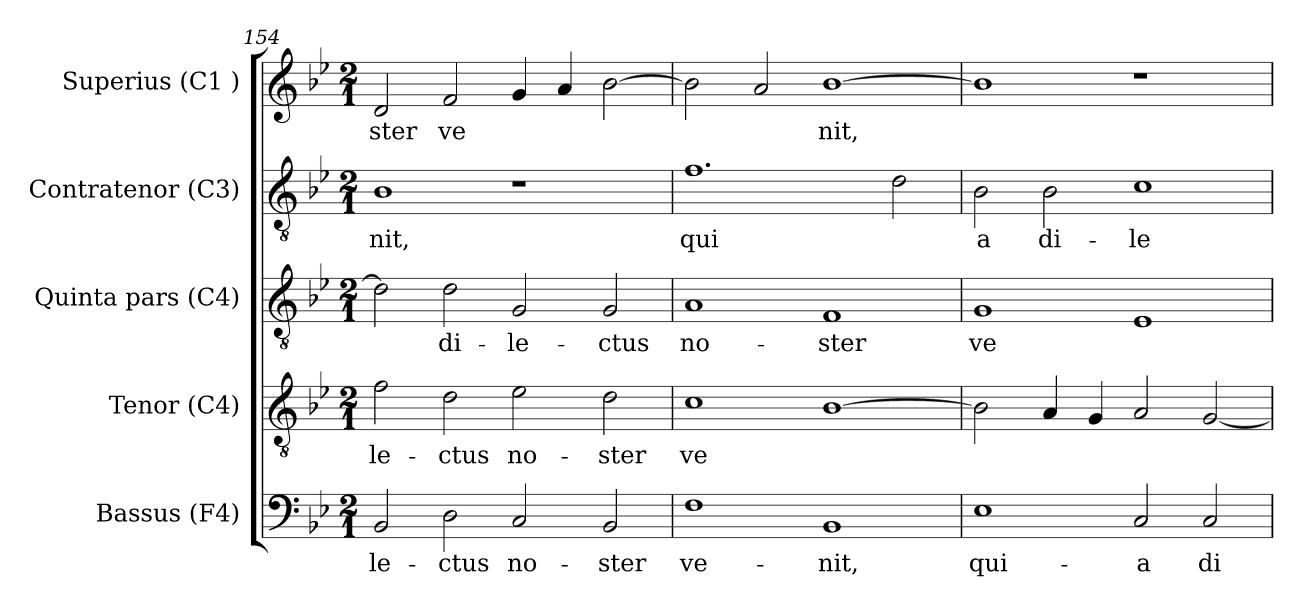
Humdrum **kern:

**kern	**text	**kern	**text	**kern	**text	**kern	**text	**kern	**text
*part5	*part5	*part4	*part4	*part3	*part3	*part2	*part2	*part1	*part1
*staff5	*staff5	*staff4	*staff4	*staff3	*staff3	*staff2	*staff2	*staff1	*staff1
*I"Bassus (F4)	*	*I"Tenor (C4)	*	*I"Quinta pars (C4)	*	*I"Contratenor (C3)	*	*I"Superius (C1 )	*
*I'B.	*	*I'T.	*	*I'QP.	*	*I'Ct.	*	*I'S.	*
*clefF4	*	*clefGv2	*	*clefGv2	*	*clefGv2	*	*clefG2	*
*k[b-e-]	*	*k[b-e-]	*	*k[b-e-]	*	*k[b-e-]	*	*k[b-e-]	*
*B-:	*	*B-:	*	*B-:	*	*B-:	*	*B-:	*
*M2/1	*	*M2/1	*	*M2/1	*	*M2/1	*	*M2/1	*
=154	=154	=154	=154	=154	=154	=154	=154	=154	=154
!	!LO:LY:b:cj	!	!LO:LY:b:cj	!	!LO:LY:b:cj	!	!LO:LY:b:cj	!	!LO:LY:b:cj
2BB-/	-le-	2f\	-le-	2d\]	.	1B-	-nit,	2d/	-ster
!	!LO:LY:b:cj	!	!LO:LY:b:cj	!	!LO:LY:b:cj	!	!	!	!LO:LY:b:cj
2D\	-ctus	2d\	-ctus	2d\	di-	.	.	2f/	ve-
!	!LO:LY:b:cj	!	!LO:LY:b:cj	!	!LO:LY:b:cj	!	!	!	!LO:LY:b:cj
2C/	no-	2e-\	no-	2G/	-le-	1r	.	4g/	--
!	!	!	!	!	!	!	!	!	!LO:LY:b:cj
.	.	.	.	.	.	.	.	4a/	--
!	!LO:LY:b:cj	!	!LO:LY:b:cj	!	!LO:LY:b:cj	!	!	!	!LO:LY:b:cj
2BB-/	-ster	2d\	-ster	2G/	-ctus	.	.	[<2b-\	--
!!LO:LB:g=z
=155	=155	=155	=155	=155	=155	=155	=155	=155	=155
!	!LO:LY:b:cj	!	!LO:LY:b:cj	!	!LO:LY:b:cj	!	!LO:LY:b:cj	!	!LO:LY:b:cj
1F	ve-	1c	ve-	1A	no-	1.f	qui-	2b-\]	--
!	!	!	!	!	!	!	!	!	!LO:LY:b:cj
.	.	.	.	.	.	.	.	2a/	--
!	!LO:LY:b:cj	!	!LO:LY:b:cj	!	!LO:LY:b:cj	!	!	!	!LO:LY:b:cj
1BB-	-nit,	[>1B-	--	1F	-ster	.	.	[>1b-	-nit,
!	!	!	!	!	!	!	!LO:LY:b:cj	!	!
.	.	.	.	.	.	2d\	--	.	.
=156	=156	=156	=156	=156	=156	=156	=156	=156	=156
!	!LO:LY:b:cj	!	!LO:LY:b:cj	!	!LO:LY:b:cj	!	!LO:LY:b:cj	!	!LO:LY:b:cj
1E-	qui-	2B-\]	--	1G	ve-	2B-\	-a	1b-]	.
!	!	!	!LO:LY:b:cj	!	!	!	!LO:LY:b:cj	!	!
.	.	4A/	--	.	.	2B-\	di-	.	.
!	!	!	!LO:LY:b:cj	!	!	!	!	!	!
.	.	4G/	--	.	.	.	.	.	.
!	!LO:LY:b:cj	!	!LO:LY:b:cj	!	!LO:LY:b:cj	!	!LO:LY:b:cj	!	!
2C/	-a	2A/	--	1E-	--	1c	-le-	1r	.
!	!LO:LY:b:cj	!	!LO:LY:b:cj	!	!	!	!	!	!
2C/	di-	[<2G/	--	.	.	.	.	.	.
=	=	=	=	=	=	=	=	=	=
*-	*-	*-	*-	*-	*-	*-	*-	*-	*-
